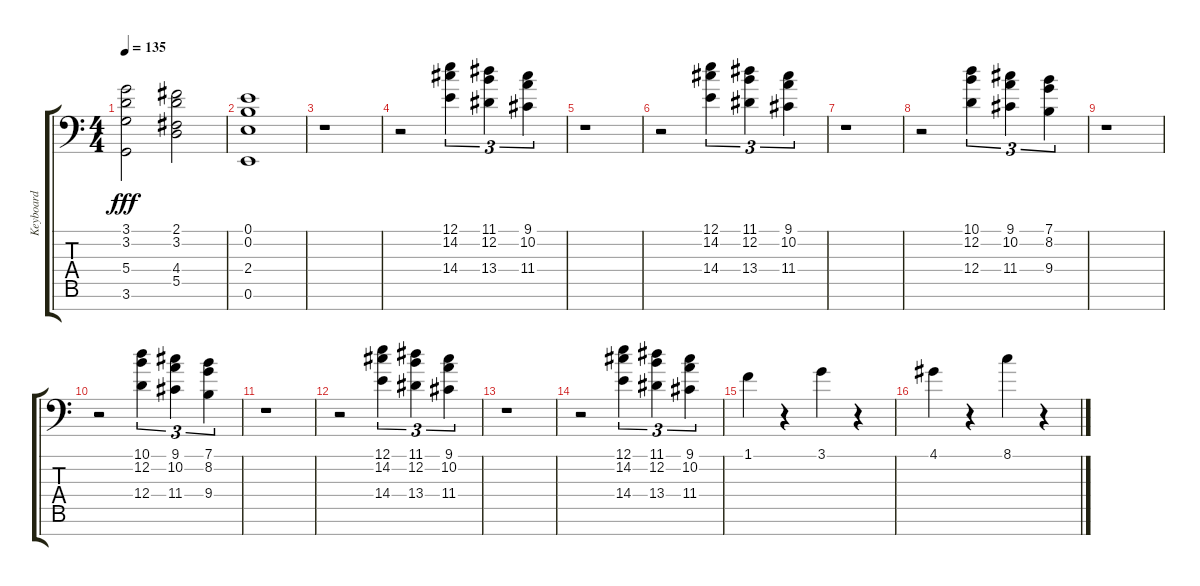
\track ("Keyboard" "Keyboard") {instrument pad3polysynth}
\staff {score tabs}
\tuning (E4 B3 G3 D3 A2 E2 E1) {hide}
\ts (4 4)
\tempo 135
\clef f4
\ks c
(3.1 3.2 5.4 3.6).2{dy fff} (2.1 3.2 4.4 5.5).2 |
(0.1 0.2 2.4 0.6).1 |
r.1 |
r.2 (12.1 14.2 14.4).4{tu (3 2)} (11.1 12.2 13.4).4{tu (3 2)} (9.1 10.2 11.4).4{tu (3 2)} |
r.1 |
r.2 (12.1 14.2 14.4).4{tu (3 2)} (11.1 12.2 13.4).4{tu (3 2)} (9.1 10.2 11.4).4{tu (3 2)} |
r.1 |
r.2 (10.1 12.2 12.4).4{tu (3 2)} (9.1 10.2 11.4).4{tu (3 2)} (7.1 8.2 9.4).4{tu (3 2)} |
r.1 |
r.2 (10.1 12.2 12.4).4{tu (3 2)} (9.1 10.2 11.4).4{tu (3 2)} (7.1 8.2 9.4).4{tu (3 2)} |
r.1 |
r.2 (12.1 14.2 14.4).4{tu (3 2)} (11.1 12.2 13.4).4{tu (3 2)} (9.1 10.2 11.4).4{tu (3 2)} |
r.1 |
r.2 (12.1 14.2 14.4).4{tu (3 2)} (11.1 12.2 13.4).4{tu (3 2)} (9.1 10.2 11.4).4{tu (3 2)} |
1.1.4{volume 12 instrument pad1newage} r.4 3.1.4 r.4 |
4.1.4 r.4 8.1.4 r.4
